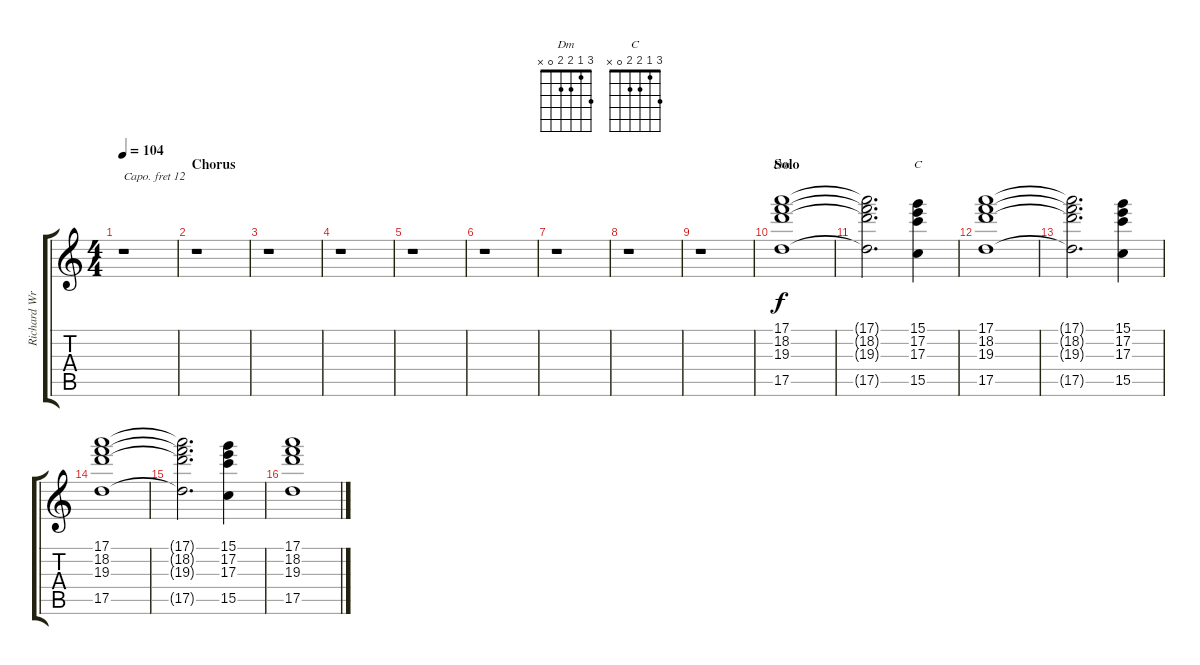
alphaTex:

\track ("Richard Wright | Hammond C-3 | Organ" "Richard Wr") {instrument rockorgan}
\staff {score tabs}
\capo 12
\tuning (E4 B3 G3 D3 A2 E2) {hide}
\chord ("Dm" 3 1 2 2 0 x)
\chord ("C" 3 1 2 2 0 x)
\ts (4 4)
\tempo 104
\clef g2
\ks c
r.1{dy f} |
\section ("" "Chorus")
r.1 |
r.1 |
r.1 |
r.1 |
r.1 |
r.1 |
r.1 |
r.1 |
\section ("" "Solo")
(17.1 18.2 19.3 17.5).1{ch "Dm"} |
(17.1{t} 18.2{t} 19.3{t} 17.5{t}).2{d} (15.1 17.2 17.3 15.5).4{ch "C"} |
(17.1 18.2 19.3 17.5).1 |
(17.1{t} 18.2{t} 19.3{t} 17.5{t}).2{d} (15.1 17.2 17.3 15.5).4 |
(17.1 18.2 19.3 17.5).1 |
(17.1{t} 18.2{t} 19.3{t} 17.5{t}).2{d} (15.1 17.2 17.3 15.5).4 |
(17.1 18.2 19.3 17.5).1
